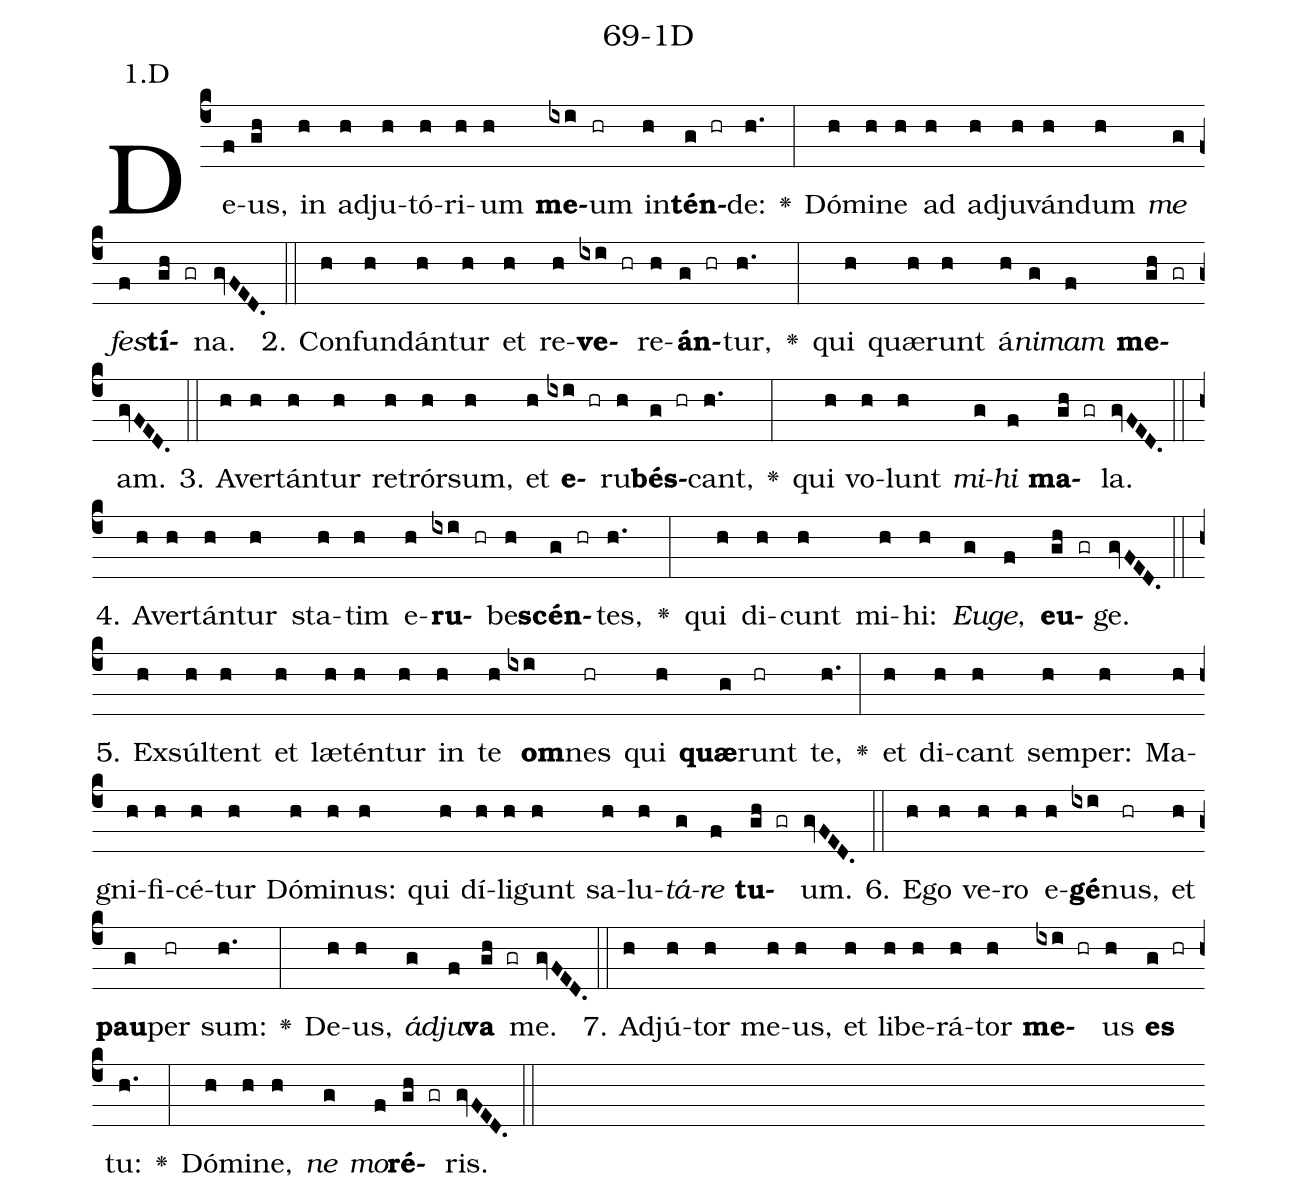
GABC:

name: 69-1D;
annotation: 1.D;
%%
(c4)De(f)us,(gh) in(h) ad(h)ju(h)tó(h)ri(h)um(h) <b>me</b>(ixi)um(hr) in(h)<b>tén</b>(g hr)de:(h.) <v>\greheightstar</v>(:) Dó(h)mi(h)ne(h) ad(h) ad(h)ju(h)ván(h)dum(h) <i>me</i>(g) <i>fes</i>(f)<b>tí</b>(gh gr)na.(gvFED.) (::)
2. Con(h)fun(h)dán(h)tur(h) et(h) re(h)<b>ve</b>(ixi hr)re(h)<b>án</b>(g hr)tur,(h.) <v>\greheightstar</v>(:) qui(h) quæ(h)runt(h) á(h)<i>ni</i>(g)<i>mam</i>(f) <b>me</b>(gh gr)am.(gvFED.) (::)
3. A(h)ver(h)tán(h)tur(h) re(h)trór(h)sum,(h) et(h) <b>e</b>(ixi hr)ru(h)<b>bés</b>(g hr)cant,(h.) <v>\greheightstar</v>(:) qui(h) vo(h)lunt(h) <i>mi</i>(g)<i>hi</i>(f) <b>ma</b>(gh gr)la.(gvFED.) (::)
4. A(h)ver(h)tán(h)tur(h) sta(h)tim(h) e(h)<b>ru</b>(ixi hr)be(h)<b>scén</b>(g hr)tes,(h.) <v>\greheightstar</v>(:) qui(h) di(h)cunt(h) mi(h)hi:(h) <i>Eu</i>(g)<i>ge</i>,(f) <b>eu</b>(gh gr)ge.(gvFED.) (::)
5. Ex(h)súl(h)tent(h) et(h) læ(h)tén(h)tur(h) in(h) te(h) <b>om</b>(ixi)nes(hr) qui(h) <b>quæ</b>(g)runt(hr) te,(h.) <v>\greheightstar</v>(:) et(h) di(h)cant(h) sem(h)per:(h) Ma(h)gni(h)fi(h)cé(h)tur(h) Dó(h)mi(h)nus:(h) qui(h) dí(h)li(h)gunt(h) sa(h)lu(h)<i>tá</i>(g)<i>re</i>(f) <b>tu</b>(gh gr)um.(gvFED.) (::)
6. E(h)go(h) ve(h)ro(h) e(h)<b>gé</b>(ixi)nus,(hr) et(h) <b>pau</b>(g)per(hr) sum:(h.) <v>\greheightstar</v>(:) De(h)us,(h) <i>ád</i>(g)<i>ju</i>(f)<b>va</b>(gh gr) me.(gvFED.) (::)
7. Ad(h)jú(h)tor(h) me(h)us,(h) et(h) li(h)be(h)rá(h)tor(h) <b>me</b>(ixi hr)us(h) <b>es</b>(g hr) tu:(h.) <v>\greheightstar</v>(:) Dó(h)mi(h)ne,(h) <i>ne</i>(g) <i>mo</i>(f)<b>ré</b>(gh gr)ris.(gvFED.) (::)
